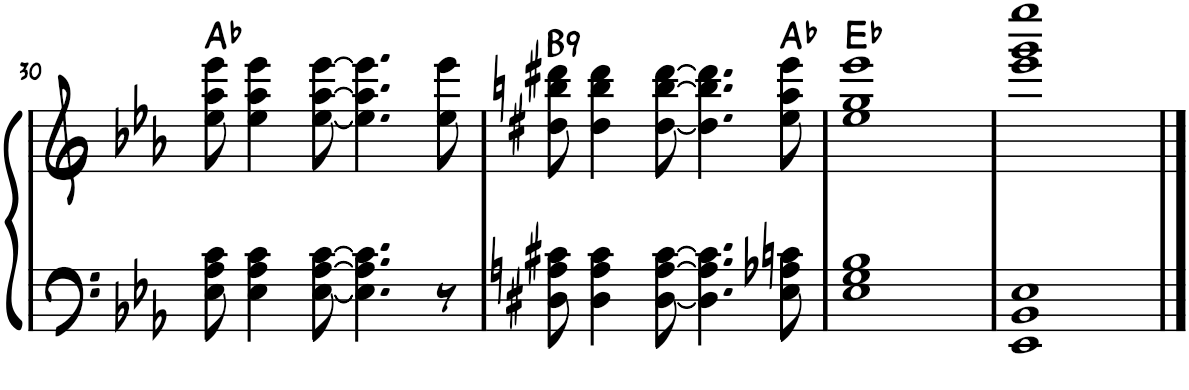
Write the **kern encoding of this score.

**kern	**kern	**harte
*part1	*part1	*part1
*staff2	*staff1	*
*I"Piano	*	*
*I'Pno.	*	*
!!LO:PB:g=z
*clefF4	*clefG2	*
*k[b-e-a-]	*k[b-e-a-]	*
*M2/2	*M2/2	*
*met(c|)	*met(c|)	*
=30	=30	=30
8E-\ 8A-\ 8c\	8ee-\ 8aa-\ 8eee-\	Ab:maj
4E-\ 4A-\ 4c\	4ee-\ 4aa-\ 4eee-\	.
[8E-\ [8A-\ [8c\	[8ee-\ [8aa-\ [8eee-\	.
4.E-\] 4.A-\] 4.c\]	4.ee-\] 4.aa-\] 4.eee-\]	.
8r	8ee-\ 8eee-\	.
=31	=31	=31
!	!	!LO:H:kt=9
8D#X\ 8An\ 8c#X\	8dd#X\ 8bbn\ 8ddd#X\	B:9
4D#\ 4A\ 4c#\	4dd#\ 4bb\ 4ddd#\	.
[8D#\ [8A\ [8c#\	[8dd#\ [8bb\ [8ddd#\	.
4.D#\] 4.A\] 4.c#\]	4.dd#\] 4.bb\] 4.ddd#\]	.
8E-\ 8A-X\ 8cn\	8ee-\ 8aa-\ 8eee-\	Ab:maj
=32	=32	=32
1E- 1G 1B-	1ee- 1gg 1eee-	Eb:maj
=33	=33	=33
1EE- 1BB- 1E-	1eee- 1ggg 1eeee-	.
==	==	==
*-	*-	*-
